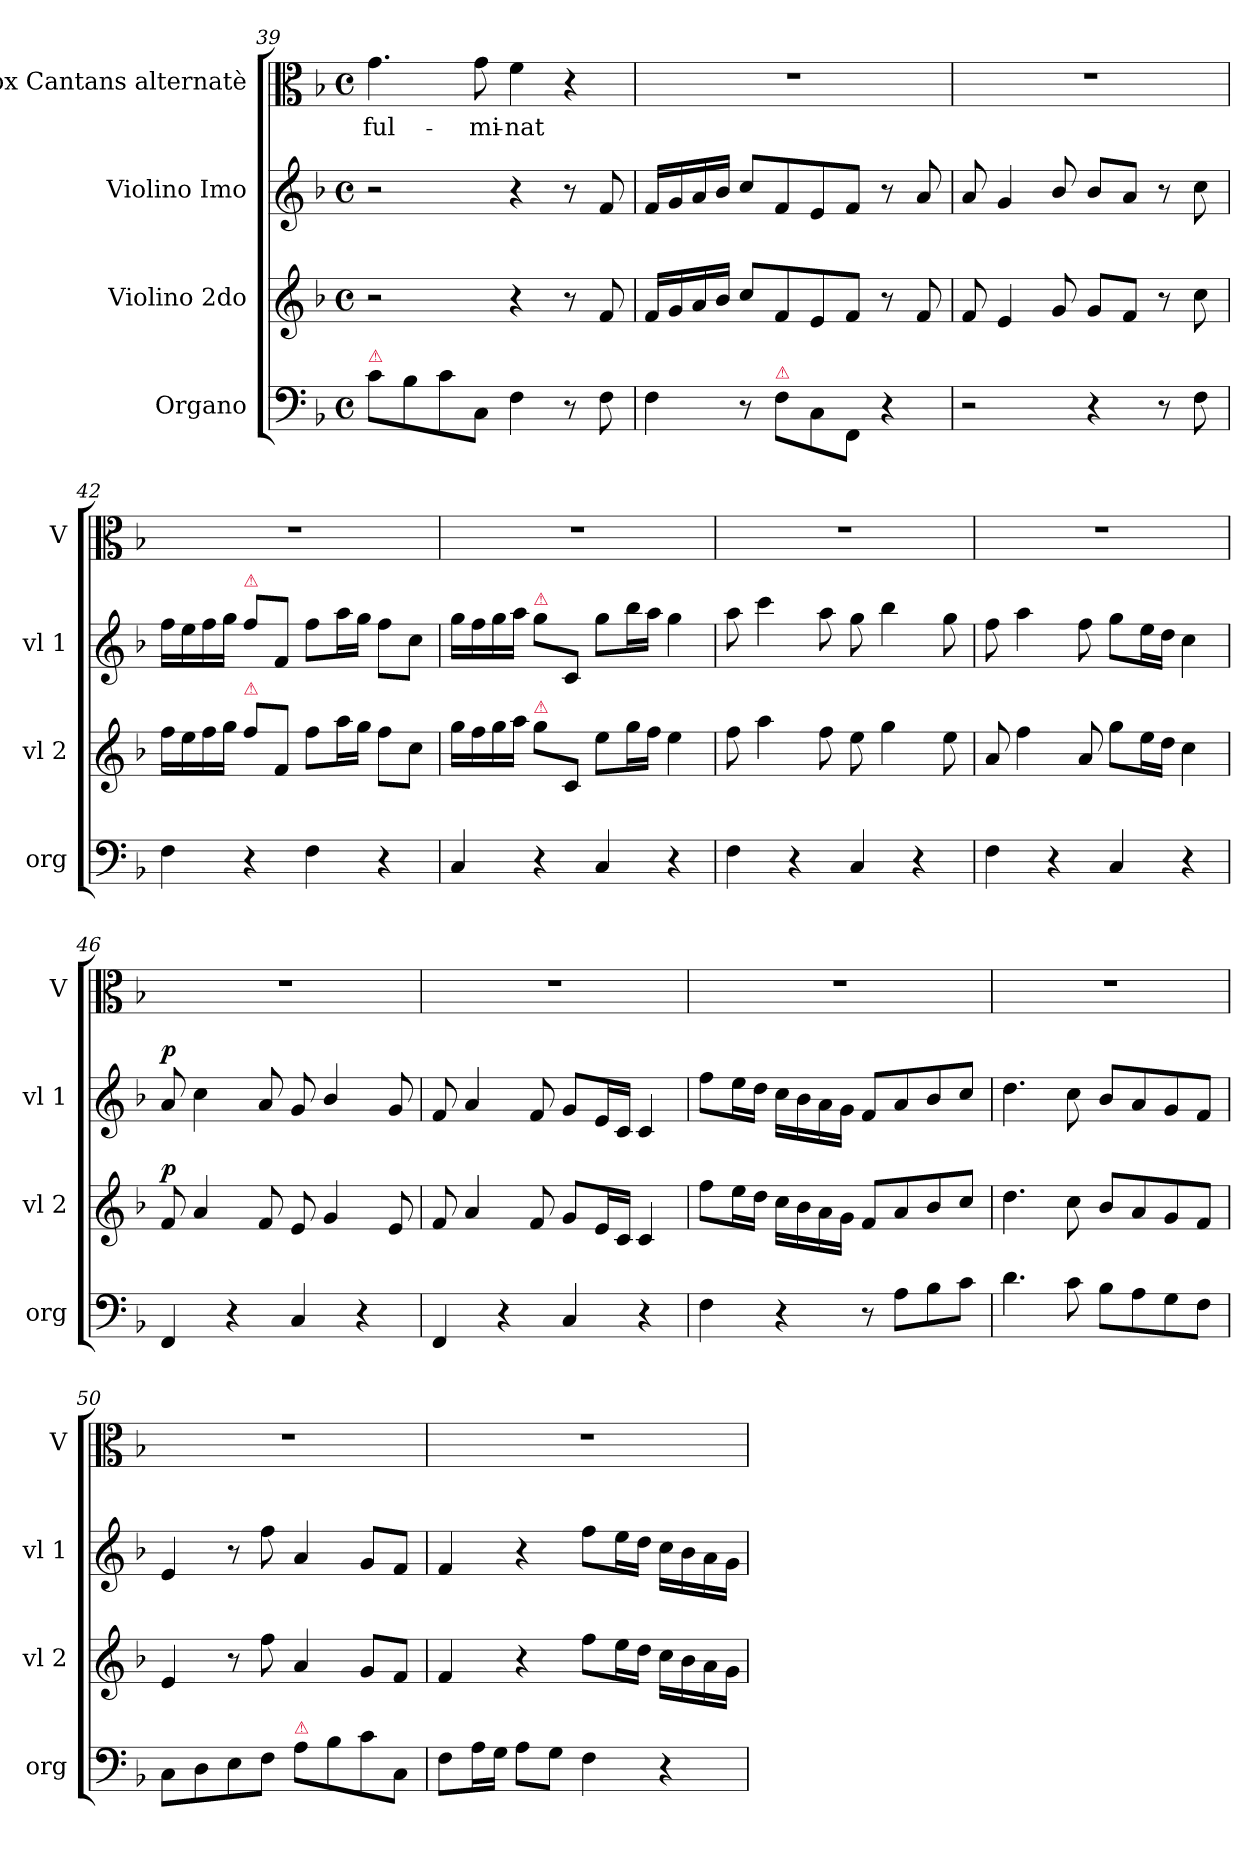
**kern	**kern	**dynam	**kern	**dynam	**kern	**text
*part4	*part3	*part3	*part2	*part2	*part1	*part1
*staff4	*staff3	*staff3	*staff2	*staff2	*staff1	*staff1
*I"Organo	*I"Violino 2do	*	*I"Violino Imo	*	*I"Vox Cantans alternatè	*
*I'org	*I'vl 2	*	*I'vl 1	*	*I'V	*
*clefF4	*clefG2	*	*clefG2	*	*clefC3	*
*k[b-]	*k[b-]	*	*k[b-]	*	*k[b-]	*
*F:	*F:	*	*F:	*	*F:	*
*M4/4	*M4/4	*	*M4/4	*	*M4/4	*
*met(c)	*met(c)	*	*met(c)	*	*met(c)	*
=39	=39	=39	=39	=39	=39	=39
!LO:TX:a:color=crimson:t=⚠	!	!	!	!	!	!
8c\L	2r	.	2r	.	4.g\	ful-
8B-\	.	.	.	.	.	.
8c\	.	.	.	.	.	.
8C/J	.	.	.	.	8g\	-mi-
4F\	4r	.	4r	.	4f\	-nat
8r	8r	.	8r	.	4r	.
!	!	!LO:DY:a	!	!LO:DY:a	!	!
8F\	8f/	forte	8f/	forte	.	.
=40	=40	=40	=40	=40	=40	=40
4F\	16f/LL	.	16f/LL	.	1r	.
.	16g/	.	16g/	.	.	.
.	16a/	.	16a/	.	.	.
.	16b-/JJ	.	16b-/JJ	.	.	.
8r	8cc/L	.	8cc/L	.	.	.
!LO:TX:a:color=crimson:t=⚠	!	!	!	!	!	!
8F\L	8f/	.	8f/	.	.	.
8C\	8e/	.	8e/	.	.	.
8FF/J	8f/J	.	8f/J	.	.	.
4r	8r	.	8r	.	.	.
.	8f/	.	8a/	.	.	.
=41	=41	=41	=41	=41	=41	=41
2r	8f/	.	8a/	.	1r	.
.	4e/	.	4g/	.	.	.
.	8g/	.	8b-/	.	.	.
4r	8g/L	.	8b-/L	.	.	.
.	8f/J	.	8a/J	.	.	.
8r	8r	.	8r	.	.	.
8F\	8cc\	.	8cc\	.	.	.
=42	=42	=42	=42	=42	=42	=42
4F\	16ff\LL	.	16ff\LL	.	1r	.
.	16ee\	.	16ee\	.	.	.
.	16ff\	.	16ff\	.	.	.
.	16gg\JJ	.	16gg\JJ	.	.	.
!	!	!	!LO:TX:a:color=crimson:t=⚠	!	!	!
!	!LO:TX:a:color=crimson:t=⚠	!	!	!	!	!
4r	8ff\L	.	8ff\L	.	.	.
.	8f/J	.	8f/J	.	.	.
4F\	8ff\L	.	8ff\L	.	.	.
.	16aa\L	.	16aa\L	.	.	.
.	16gg\JJ	.	16gg\JJ	.	.	.
4r	8ff\L	.	8ff\L	.	.	.
.	8cc\J	.	8cc\J	.	.	.
=43	=43	=43	=43	=43	=43	=43
4C/	16gg\LL	.	16gg\LL	.	1r	.
.	16ff\	.	16ff\	.	.	.
.	16gg\	.	16gg\	.	.	.
.	16aa\JJ	.	16aa\JJ	.	.	.
!	!	!	!LO:TX:a:color=crimson:t=⚠	!	!	!
!	!LO:TX:a:color=crimson:t=⚠	!	!	!	!	!
4r	8gg\L	.	8gg\L	.	.	.
.	8c/J	.	8c/J	.	.	.
4C/	8ee\L	.	8gg\L	.	.	.
.	16gg\L	.	16bb-\L	.	.	.
.	16ff\JJ	.	16aa\JJ	.	.	.
4r	4ee\	.	4gg\	.	.	.
=44	=44	=44	=44	=44	=44	=44
4F\	8ff\	.	8aa\	.	1r	.
.	4aa\	.	4ccc\	.	.	.
4r	.	.	.	.	.	.
.	8ff\	.	8aa\	.	.	.
4C/	8ee\	.	8gg\	.	.	.
.	4gg\	.	4bb-\	.	.	.
4r	.	.	.	.	.	.
.	8ee\	.	8gg\	.	.	.
=45	=45	=45	=45	=45	=45	=45
4F\	8a/	.	8ff\	.	1r	.
.	4ff\	.	4aa\	.	.	.
4r	.	.	.	.	.	.
.	8a/	.	8ff\	.	.	.
4C/	8gg\L	.	8gg\L	.	.	.
.	16ee\L	.	16ee\L	.	.	.
.	16dd\JJ	.	16dd\JJ	.	.	.
4r	4cc\	.	4cc\	.	.	.
=46	=46	=46	=46	=46	=46	=46
!	!	!LO:DY:a	!	!LO:DY:a	!	!
4FF/	8f/	p	8a/	p	1r	.
.	4a/	.	4cc\	.	.	.
4r	.	.	.	.	.	.
.	8f/	.	8a/	.	.	.
4C/	8e/	.	8g/	.	.	.
.	4g/	.	4b-/	.	.	.
4r	.	.	.	.	.	.
.	8e/	.	8g/	.	.	.
=47	=47	=47	=47	=47	=47	=47
4FF/	8f/	.	8f/	.	1r	.
.	4a/	.	4a/	.	.	.
4r	.	.	.	.	.	.
.	8f/	.	8f/	.	.	.
4C/	8g/L	.	8g/L	.	.	.
.	16e/L	.	16e/L	.	.	.
.	16c/JJ	.	16c/JJ	.	.	.
4r	4c/	.	4c/	.	.	.
=48	=48	=48	=48	=48	=48	=48
!	!	!LO:DY:a	!	!	!	!
4F\	8ff\L	forte	8ff\L	.	1r	.
.	16ee\L	.	16ee\L	.	.	.
.	16dd\JJ	.	16dd\JJ	.	.	.
4r	16cc\LL	.	16cc\LL	.	.	.
.	16b-\	.	16b-\	.	.	.
.	16a\	.	16a\	.	.	.
.	16g\JJ	.	16g\JJ	.	.	.
8r	8f/L	.	8f/L	.	.	.
8A\L	8a/	.	8a/	.	.	.
8B-\	8b-/	.	8b-/	.	.	.
8c\J	8cc/J	.	8cc/J	.	.	.
=49	=49	=49	=49	=49	=49	=49
4.d\	4.dd\	.	4.dd\	.	1r	.
8c\	8cc\	.	8cc\	.	.	.
8B-\L	8b-/L	.	8b-/L	.	.	.
8A\	8a/	.	8a/	.	.	.
8G\	8g/	.	8g/	.	.	.
8F\J	8f/J	.	8f/J	.	.	.
=50	=50	=50	=50	=50	=50	=50
8C\L	4e/	.	4e/	.	1r	.
8D\	.	.	.	.	.	.
8E\	8r	.	8r	.	.	.
8F\J	8ff\	.	8ff\	.	.	.
!LO:TX:a:color=crimson:t=⚠	!	!	!	!	!	!
8A\L	4a/	.	4a/	.	.	.
8B-\	.	.	.	.	.	.
8c\	8g/L	.	8g/L	.	.	.
8C/J	8f/J	.	8f/J	.	.	.
=51	=51	=51	=51	=51	=51	=51
8F\L	4f/	.	4f/	.	1r	.
16A\L	.	.	.	.	.	.
16G\JJ	.	.	.	.	.	.
8A\L	4r	.	4r	.	.	.
8G\J	.	.	.	.	.	.
4F\	8ff\L	.	8ff\L	.	.	.
.	16ee\L	.	16ee\L	.	.	.
.	16dd\JJ	.	16dd\JJ	.	.	.
4r	16cc\LL	.	16cc\LL	.	.	.
.	16b-\	.	16b-\	.	.	.
.	16a\	.	16a\	.	.	.
.	16g\JJ	.	16g\JJ	.	.	.
=	=	=	=	=	=	=
*-	*-	*-	*-	*-	*-	*-
